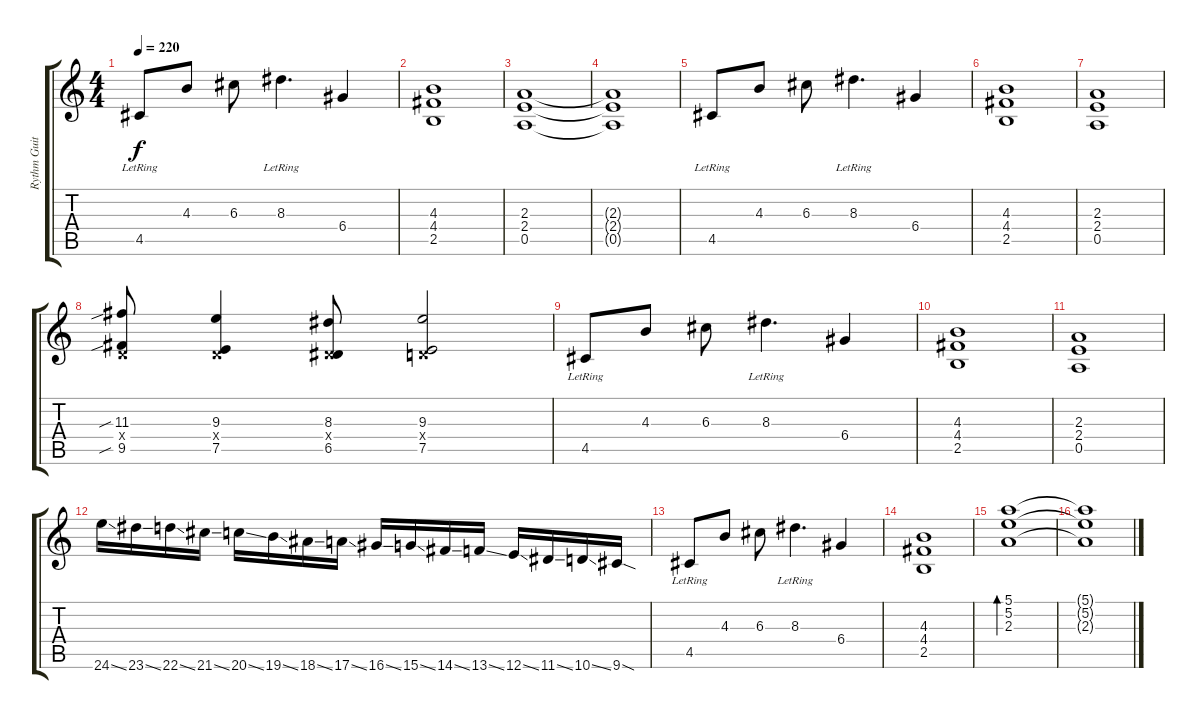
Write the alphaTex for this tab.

\track ("Rythm Guitar 2" "Rythm Guit") {instrument distortionguitar}
\staff {score tabs}
\tuning (E4 B3 G3 D3 A2 E2) {hide}
\ts (4 4)
\tempo 220
\clef g2
\ks c
4.5{lr}.8{dy f} 4.3.8 6.3.8 8.3{lr}.4{d} 6.4.4 |
(4.3 4.4 2.5).1 |
(2.3 2.4 0.5).1 |
(2.3{t} 2.4{t} 0.5{t}).1 |
4.5{lr}.8 4.3.8 6.3.8 8.3{lr}.4{d} 6.4.4 |
(4.3 4.4 2.5).1 |
(2.3 2.4 0.5).1 |
(11.3{sib} 0.4{x} 9.5{sib}).8 (9.3 0.4{x} 7.5).4 (8.3 0.4{x} 6.5).8 (9.3 0.4{x} 7.5).2 |
4.5{lr}.8 4.3.8 6.3.8 8.3{lr}.4{d} 6.4.4 |
(4.3 4.4 2.5).1 |
(2.3 2.4 0.5).1 |
24.6{ss}.16{volume 12 instrument guitarharmonics} 23.6{ss}.16 22.6{ss}.16 21.6{ss}.16 20.6{ss}.16 19.6{ss}.16 18.6{ss}.16 17.6{ss}.16 16.6{ss}.16 15.6{ss}.16 14.6{ss}.16 13.6{ss}.16 12.6{ss}.16 11.6{ss}.16 10.6{ss}.16 9.6{sod}.16 |
4.5{lr}.8{volume 16 instrument distortionguitar} 4.3.8 6.3.8 8.3{lr}.4{d} 6.4.4 |
(4.3 4.4 2.5).1 |
(5.1 5.2 2.3).1{bd 480} |
(5.1{t} 5.2{t} 2.3{t}).1
